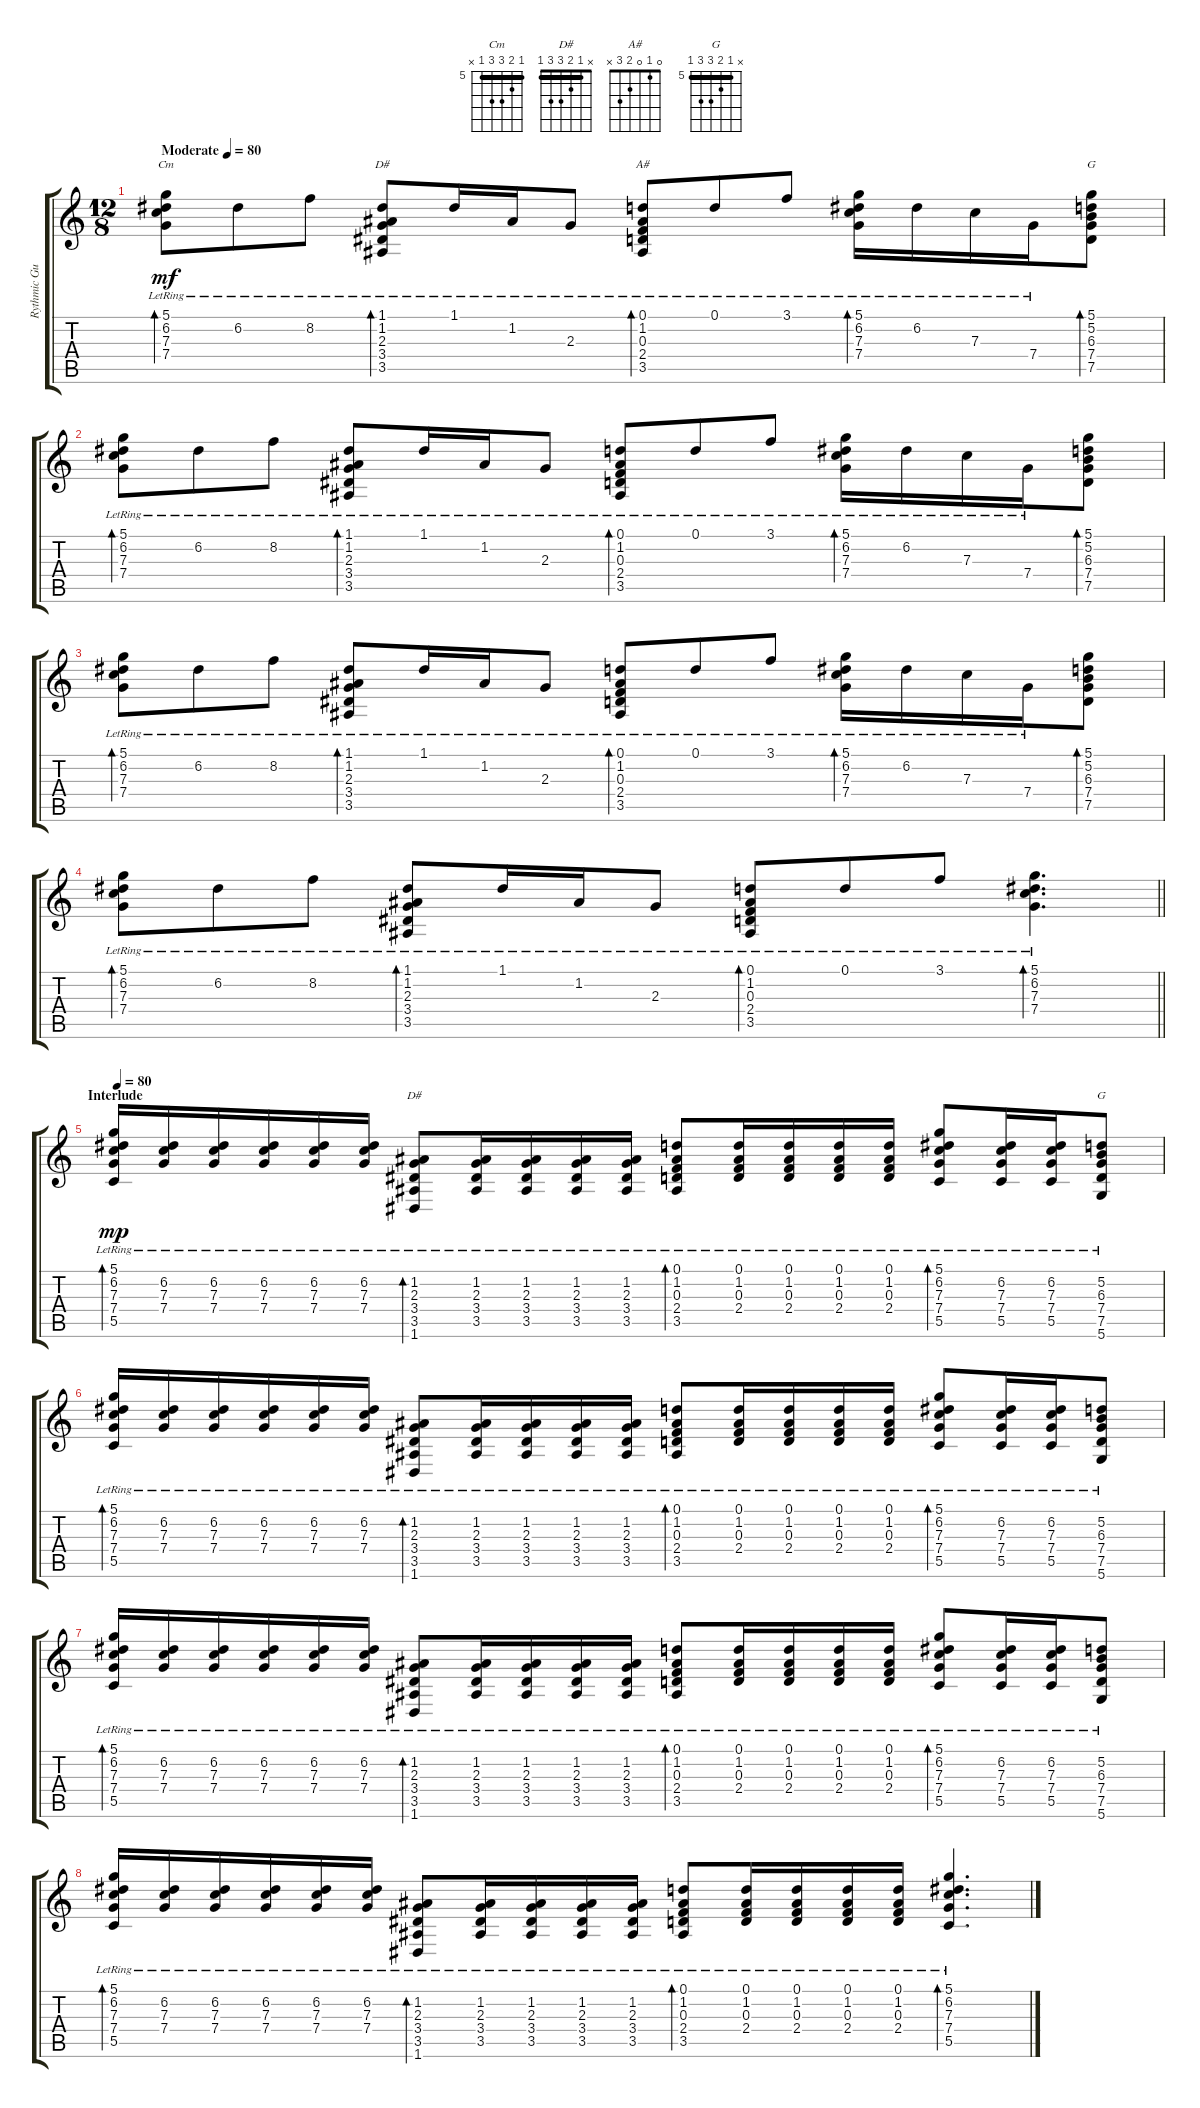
\track ("Rythmic Guitar" "Rythmic Gu") {instrument overdrivenguitar}
\staff {score tabs}
\tuning (D4 A3 F3 C3 G2 D2) {hide}
\chord ("Cm" 5 6 7 7 5 x) {firstfret 5 barre 5}
\chord ("D#" 1 1 2 3 3 1) {barre 1}
\chord ("A#" 0 1 0 2 3 x)
\chord ("G" 5 5 6 7 7 5) {firstfret 5 barre 5}
\chord ("D#" x 1 2 3 3 1) {barre 1}
\chord ("G" x 5 6 7 7 5) {firstfret 5 barre 5}
\ts (12 8)
\tempo (80 "Moderate")
\tempo 75
\tempo (80 "Moderate")
\clef g2
\ks c
(5.1 6.2 7.3{lr} 7.4{lr}).8{bd 120 ch "Cm" dy mf volume 16 instrument acousticguitarsteel} 6.2{lr}.8 8.2{lr}.8 (1.1 1.2 2.3 3.4{lr} 3.5{lr}).8{bd 60 ch "D#"} 1.1{lr}.16 1.2{lr}.16 2.3{lr}.8 (0.1 1.2 0.3{lr} 2.4{lr} 3.5{lr}).8{bd 60 ch "A#"} 0.1{lr}.8 3.1{lr}.8 (5.1 6.2 7.3{lr} 7.4{lr}).16{bd 60} 6.2{lr}.16 7.3{lr}.16 7.4{lr}.16 (5.1 5.2 6.3 7.4 7.5).8{bd 30 ch "G"} |
(5.1 6.2 7.3{lr} 7.4{lr}).8{bd 120} 6.2{lr}.8 8.2{lr}.8 (1.1 1.2 2.3 3.4{lr} 3.5{lr}).8{bd 60} 1.1{lr}.16 1.2{lr}.16 2.3{lr}.8 (0.1 1.2 0.3{lr} 2.4{lr} 3.5{lr}).8{bd 60} 0.1{lr}.8 3.1{lr}.8 (5.1 6.2 7.3{lr} 7.4{lr}).16{bd 60} 6.2{lr}.16 7.3{lr}.16 7.4{lr}.16 (5.1 5.2 6.3 7.4 7.5).8{bd 30} |
(5.1 6.2 7.3{lr} 7.4{lr}).8{bd 120} 6.2{lr}.8 8.2{lr}.8 (1.1 1.2 2.3 3.4{lr} 3.5{lr}).8{bd 60} 1.1{lr}.16 1.2{lr}.16 2.3{lr}.8 (0.1 1.2 0.3{lr} 2.4{lr} 3.5{lr}).8{bd 60} 0.1{lr}.8 3.1{lr}.8 (5.1 6.2 7.3{lr} 7.4{lr}).16{bd 60} 6.2{lr}.16 7.3{lr}.16 7.4{lr}.16 (5.1 5.2 6.3 7.4 7.5).8{bd 30} |
\barLineRight lightlight
(5.1 6.2 7.3{lr} 7.4{lr}).8{bd 120} 6.2{lr}.8 8.2{lr}.8 (1.1 1.2 2.3 3.4{lr} 3.5{lr}).8{bd 60} 1.1{lr}.16 1.2{lr}.16 2.3{lr}.8 (0.1 1.2 0.3{lr} 2.4{lr} 3.5{lr}).8{bd 60} 0.1{lr}.8 3.1{lr}.8 (5.1 6.2 7.3{lr} 7.4{lr}).4{d bd 60} |
\section ("" "Interlude")
\tempo 80
(5.1{lr} 6.2{lr} 7.3{lr} 7.4{lr} 5.5{lr}).16{bd 30 dy mp} (6.2{lr} 7.3{lr} 7.4{lr}).16 (6.2{lr} 7.3{lr} 7.4{lr}).16 (6.2{lr} 7.3{lr} 7.4{lr}).16 (6.2{lr} 7.3{lr} 7.4{lr}).16 (6.2{lr} 7.3{lr} 7.4{lr}).16 (1.2{lr} 2.3{lr} 3.4{lr} 3.5{lr} 1.6{lr}).8{bd 30 ch "D#"} (1.2{lr} 2.3{lr} 3.4{lr} 3.5{lr}).16 (1.2{lr} 2.3{lr} 3.4{lr} 3.5{lr}).16 (1.2{lr} 2.3{lr} 3.4{lr} 3.5{lr}).16 (1.2{lr} 2.3{lr} 3.4{lr} 3.5{lr}).16 (0.1{lr} 1.2{lr} 0.3{lr} 2.4{lr} 3.5{lr}).8{bd 30} (0.1{lr} 1.2{lr} 0.3{lr} 2.4{lr}).16 (0.1{lr} 1.2{lr} 0.3{lr} 2.4{lr}).16 (0.1{lr} 1.2{lr} 0.3{lr} 2.4{lr}).16 (0.1{lr} 1.2{lr} 0.3{lr} 2.4{lr}).16 (5.1{lr} 6.2{lr} 7.3{lr} 7.4{lr} 5.5{lr}).8{bd 30} (6.2{lr} 7.3{lr} 7.4{lr} 5.5{lr}).16 (6.2{lr} 7.3{lr} 7.4{lr} 5.5{lr}).16 (5.2{lr} 6.3{lr} 7.4{lr} 7.5{lr} 5.6{lr}).8{ch "G"} |
(5.1{lr} 6.2{lr} 7.3{lr} 7.4{lr} 5.5{lr}).16{bd 30} (6.2{lr} 7.3{lr} 7.4{lr}).16 (6.2{lr} 7.3{lr} 7.4{lr}).16 (6.2{lr} 7.3{lr} 7.4{lr}).16 (6.2{lr} 7.3{lr} 7.4{lr}).16 (6.2{lr} 7.3{lr} 7.4{lr}).16 (1.2{lr} 2.3{lr} 3.4{lr} 3.5{lr} 1.6{lr}).8{bd 30} (1.2{lr} 2.3{lr} 3.4{lr} 3.5{lr}).16 (1.2{lr} 2.3{lr} 3.4{lr} 3.5{lr}).16 (1.2{lr} 2.3{lr} 3.4{lr} 3.5{lr}).16 (1.2{lr} 2.3{lr} 3.4{lr} 3.5{lr}).16 (0.1{lr} 1.2{lr} 0.3{lr} 2.4{lr} 3.5{lr}).8{bd 30} (0.1{lr} 1.2{lr} 0.3{lr} 2.4{lr}).16 (0.1{lr} 1.2{lr} 0.3{lr} 2.4{lr}).16 (0.1{lr} 1.2{lr} 0.3{lr} 2.4{lr}).16 (0.1{lr} 1.2{lr} 0.3{lr} 2.4{lr}).16 (5.1{lr} 6.2{lr} 7.3{lr} 7.4{lr} 5.5{lr}).8{bd 30} (6.2{lr} 7.3{lr} 7.4{lr} 5.5{lr}).16 (6.2{lr} 7.3{lr} 7.4{lr} 5.5{lr}).16 (5.2{lr} 6.3{lr} 7.4{lr} 7.5{lr} 5.6{lr}).8 |
(5.1{lr} 6.2{lr} 7.3{lr} 7.4{lr} 5.5{lr}).16{bd 30} (6.2{lr} 7.3{lr} 7.4{lr}).16 (6.2{lr} 7.3{lr} 7.4{lr}).16 (6.2{lr} 7.3{lr} 7.4{lr}).16 (6.2{lr} 7.3{lr} 7.4{lr}).16 (6.2{lr} 7.3{lr} 7.4{lr}).16 (1.2{lr} 2.3{lr} 3.4{lr} 3.5{lr} 1.6{lr}).8{bd 30} (1.2{lr} 2.3{lr} 3.4{lr} 3.5{lr}).16 (1.2{lr} 2.3{lr} 3.4{lr} 3.5{lr}).16 (1.2{lr} 2.3{lr} 3.4{lr} 3.5{lr}).16 (1.2{lr} 2.3{lr} 3.4{lr} 3.5{lr}).16 (0.1{lr} 1.2{lr} 0.3{lr} 2.4{lr} 3.5{lr}).8{bd 30} (0.1{lr} 1.2{lr} 0.3{lr} 2.4{lr}).16 (0.1{lr} 1.2{lr} 0.3{lr} 2.4{lr}).16 (0.1{lr} 1.2{lr} 0.3{lr} 2.4{lr}).16 (0.1{lr} 1.2{lr} 0.3{lr} 2.4{lr}).16 (5.1{lr} 6.2{lr} 7.3{lr} 7.4{lr} 5.5{lr}).8{bd 30} (6.2{lr} 7.3{lr} 7.4{lr} 5.5{lr}).16 (6.2{lr} 7.3{lr} 7.4{lr} 5.5{lr}).16 (5.2{lr} 6.3{lr} 7.4{lr} 7.5{lr} 5.6{lr}).8 |
(5.1{lr} 6.2{lr} 7.3{lr} 7.4{lr} 5.5{lr}).16{bd 30} (6.2{lr} 7.3{lr} 7.4{lr}).16 (6.2{lr} 7.3{lr} 7.4{lr}).16 (6.2{lr} 7.3{lr} 7.4{lr}).16 (6.2{lr} 7.3{lr} 7.4{lr}).16 (6.2{lr} 7.3{lr} 7.4{lr}).16 (1.2{lr} 2.3{lr} 3.4{lr} 3.5{lr} 1.6{lr}).8{bd 30} (1.2{lr} 2.3{lr} 3.4{lr} 3.5{lr}).16 (1.2{lr} 2.3{lr} 3.4{lr} 3.5{lr}).16 (1.2{lr} 2.3{lr} 3.4{lr} 3.5{lr}).16 (1.2{lr} 2.3{lr} 3.4{lr} 3.5{lr}).16 (0.1{lr} 1.2{lr} 0.3{lr} 2.4{lr} 3.5{lr}).8{bd 30} (0.1{lr} 1.2{lr} 0.3{lr} 2.4{lr}).16 (0.1{lr} 1.2{lr} 0.3{lr} 2.4{lr}).16 (0.1{lr} 1.2{lr} 0.3{lr} 2.4{lr}).16 (0.1{lr} 1.2{lr} 0.3{lr} 2.4{lr}).16 (5.1{lr} 6.2{lr} 7.3{lr} 7.4{lr} 5.5{lr}).4{d bd 30}
